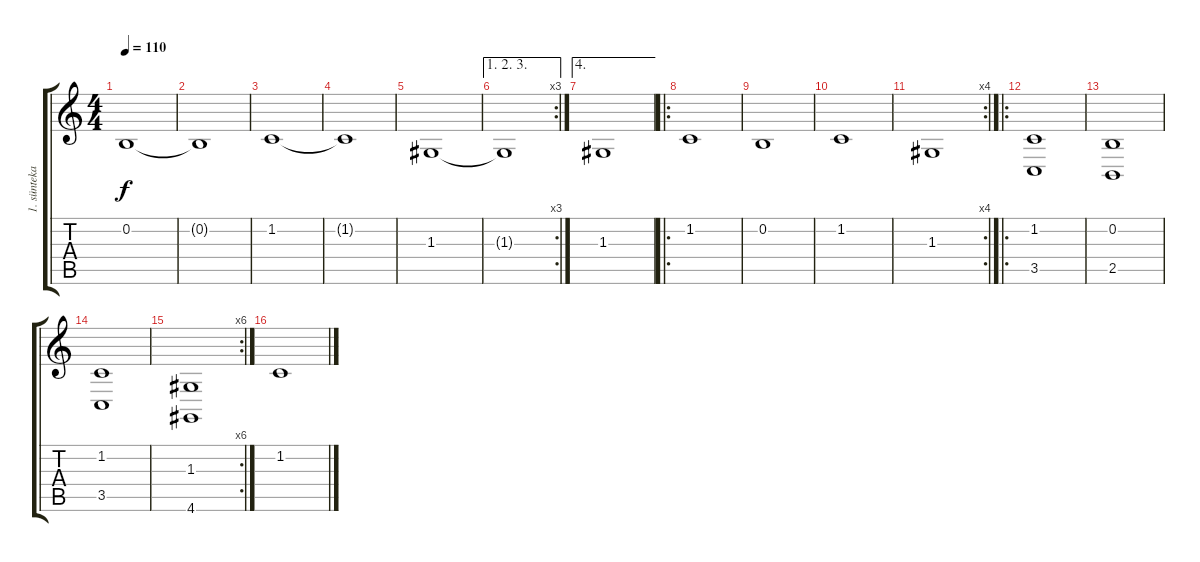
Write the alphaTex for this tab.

\track ("1. süntekas" "1. sünteka") {instrument pad4choir}
\staff {score tabs}
\tuning (E4 B3 G3 D3 A2 E2) {hide}
\ts (4 4)
\tempo 110
\clef g2
\ks c
0.2.1{dy f} |
0.2{t}.1 |
1.2.1 |
1.2{t}.1 |
1.3.1 |
\ae (1 2 3)
\rc 3
1.3{t}.1 |
\ae 4
1.3.1 |
\ro
1.2.1 |
0.2.1 |
1.2.1 |
\rc 4
1.3.1 |
\ro
(1.2 3.5).1 |
(0.2 2.5).1 |
(1.2 3.5).1 |
\rc 6
(1.3 4.6).1 |
1.2.1
